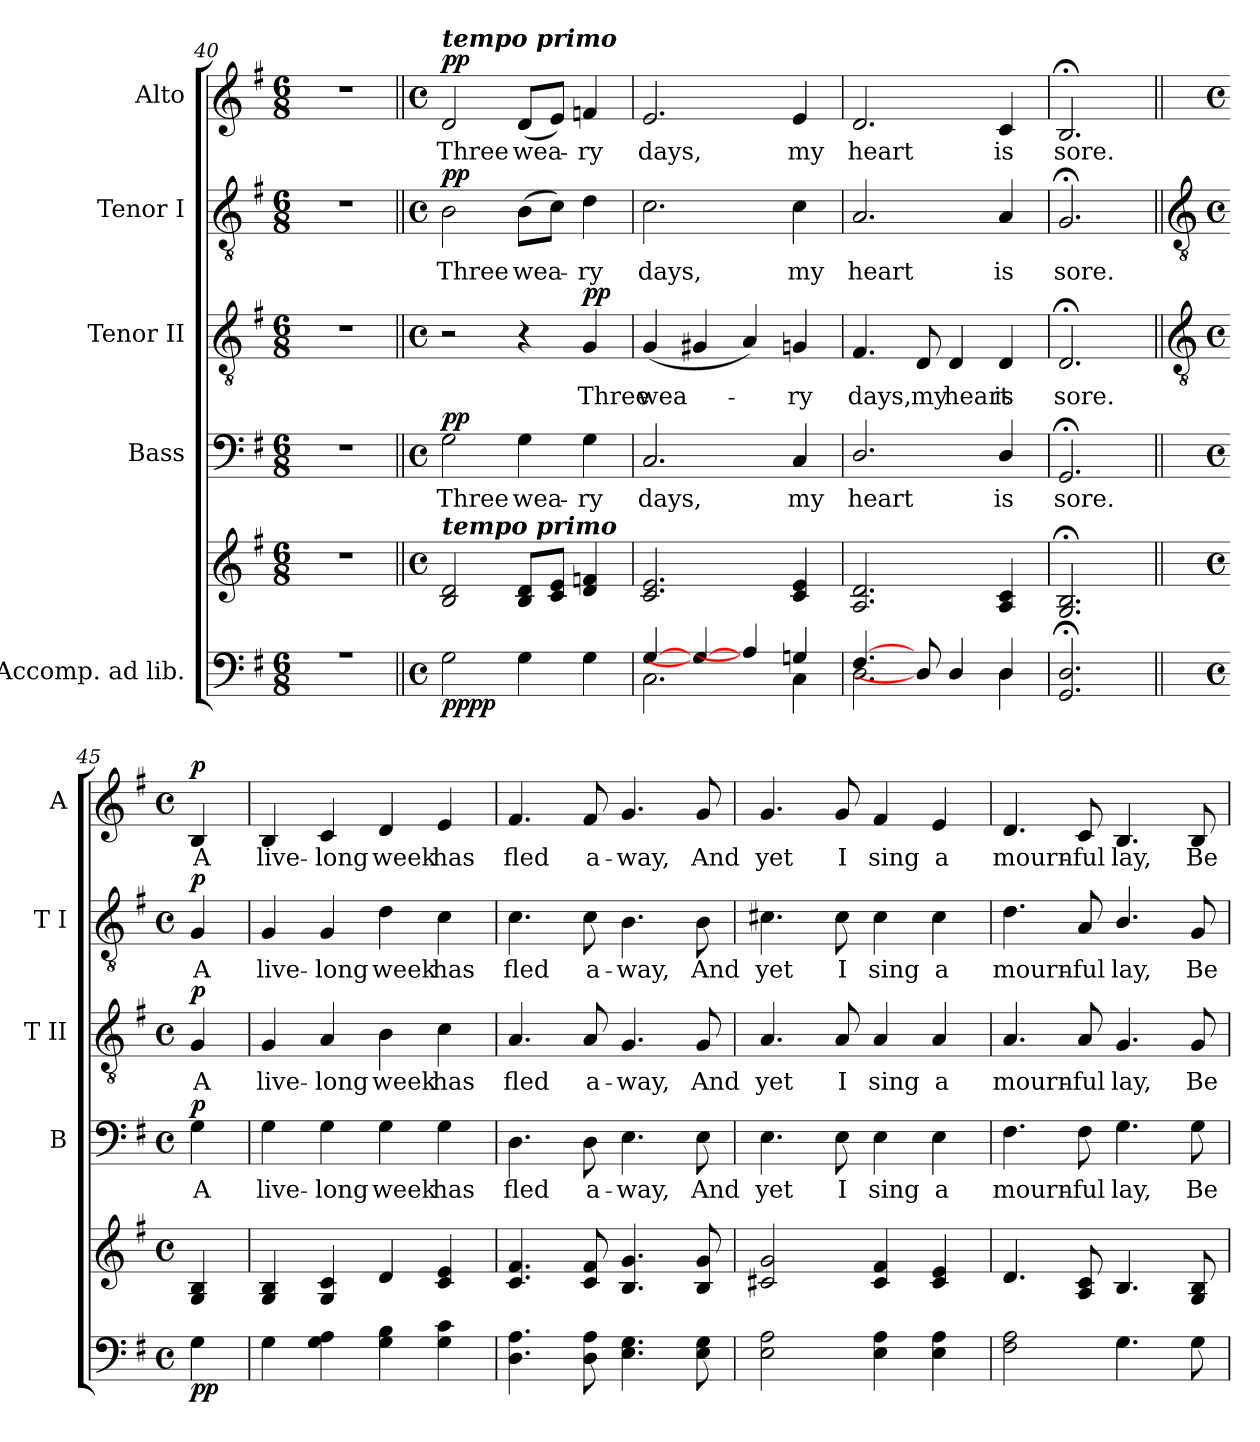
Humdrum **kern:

**kern	**kern	**dynam	**kern	**text	**dynam	**kern	**text	**dynam	**kern	**text	**dynam	**kern	**text	**dynam
*part5	*part5	*part5	*part4	*part4	*part4	*part3	*part3	*part3	*part2	*part2	*part2	*part1	*part1	*part1
*staff6	*staff5	*staff5/6	*staff4	*staff4	*staff4	*staff3	*staff3	*staff3	*staff2	*staff2	*staff2	*staff1	*staff1	*staff1
*I"Accomp. ad lib.	*	*	*I"Bass	*	*	*I"Tenor II	*	*	*I"Tenor I	*	*	*I"Alto	*	*
*	*	*	*I'B	*	*	*I'T II	*	*	*I'T I	*	*	*I'A	*	*
*clefF4	*clefG2	*	*clefF4	*	*	*clefGv2	*	*	*clefGv2	*	*	*clefG2	*	*
*k[f#]	*k[f#]	*	*k[f#]	*	*	*k[f#]	*	*	*k[f#]	*	*	*k[f#]	*	*
*G:	*G:	*	*G:	*	*	*G:	*	*	*G:	*	*	*G:	*	*
*M6/8	*M6/8	*	*M6/8	*	*	*M6/8	*	*	*M6/8	*	*	*M6/8	*	*
=40	=40	=40	=40	=40	=40	=40	=40	=40	=40	=40	=40	=40	=40	=40
*^	*	*	*	*	*	*	*	*	*	*	*	*	*	*
!LO:N:vis=1	!LO:N:vis=1	!LO:N:vis=1	!	!LO:N:vis=1	!	!	!LO:N:vis=1	!	!	!LO:N:vis=1	!	!	!LO:N:vis=1	!	!
2.r	2.ryy	2.r	.	2.r	.	.	2.r	.	.	2.r	.	.	2.r	.	.
=41||	=41||	=41||	=41||	=41||	=41||	=41||	=41||	=41||	=41||	=41||	=41||	=41||	=41||	=41||	=41||
*M4/4	*	*M4/4	*	*M4/4	*	*	*M4/4	*	*	*M4/4	*	*	*M4/4	*	*
*met(c)	*	*met(c)	*	*met(c)	*	*	*met(c)	*	*	*met(c)	*	*	*met(c)	*	*
!	!	!	!	!	!	!	!	!	!	!	!	!	!LO:TX:a:Bi:t=tempo primo	!	!
!	!	!LO:TX:a:Bi:t=tempo primo	!	!	!	!	!	!	!	!	!	!	!	!	!
!	!	!	!LO:DY:b=2	!	!LO:LY:b	!	!	!	!	!	!LO:LY:b	!	!	!LO:LY:b	!
!	!	!	!LO:DY:n=1:b	!	!	!LO:DY:b	!	!	!	!	!	!LO:DY:b	!	!	!LO:DY:b
2G\	1ryy	2B 2d	pp pp	2G	Three	pp	2r	.	.	2B	Three	pp	2d	Three	pp
!	!	!	!	!	!LO:LY:b	!	!	!	!	!	!LO:LY:b	!	!	!LO:LY:b	!
4G\	.	8B 8dL	.	4G	wea-	.	4r	.	.	(>8BL	wea-	.	(<8dL	wea-	.
.	.	8c 8eJ	.	.	.	.	.	.	.	8cJ)	.	.	8eJ)	.	.
!	!	!	!	!	!LO:LY:b	!	!	!LO:LY:b	!LO:DY:b	!	!LO:LY:b	!	!	!LO:LY:b	!
4G\	.	4d 4fn	.	4G	-ry	.	4G	Three	pp	4d	ry	.	4fn	ry	.
=42	=42	=42	=42	=42	=42	=42	=42	=42	=42	=42	=42	=42	=42	=42	=42
!	!	!	!	!	!LO:LY:b	!	!	!LO:LY:b	!	!	!LO:LY:b	!	!	!LO:LY:b	!
[4G/	2.C\	2.c 2.e	.	2.C	days,	.	(<4G	wea-	.	2.c	days,	.	2.e	days,	.
4G#/_	.	.	.	.	.	.	4G#X	.	.	.	.	.	.	.	.
4A/]	.	.	.	.	.	.	4A)	.	.	.	.	.	.	.	.
!	!	!	!	!	!LO:LY:b	!	!	!LO:LY:b	!	!	!LO:LY:b	!	!	!LO:LY:b	!
4Gn/	4C\	4c 4e	.	4C	my	.	4Gn	ry	.	4c	my	.	4e	my	.
=43	=43	=43	=43	=43	=43	=43	=43	=43	=43	=43	=43	=43	=43	=43	=43
!	!	!	!	!	!LO:LY:b	!	!	!LO:LY:b	!	!	!LO:LY:b	!	!	!LO:LY:b	!
[4.F#/	2.D\	2.A 2.d	.	2.D/	heart	.	4.F#	days,	.	2.A	heart	.	2.d	heart	.
!	!	!	!	!	!	!	!	!LO:LY:b	!	!	!	!	!	!	!
8D/]	.	.	.	.	.	.	8D	my	.	.	.	.	.	.	.
!	!	!	!	!	!	!	!	!LO:LY:b	!	!	!	!	!	!	!
4D/	.	.	.	.	.	.	4D	heart	.	.	.	.	.	.	.
!	!	!	!	!	!LO:LY:b	!	!	!LO:LY:b	!	!	!LO:LY:b	!	!	!LO:LY:b	!
4D/	4D\	4A 4c	.	4D/	is	.	4D	is	.	4A	is	.	4c	is	.
=44	=44	=44	=44	=44	=44	=44	=44	=44	=44	=44	=44	=44	=44	=44	=44
!	!	!	!	!	!LO:LY:b	!	!	!LO:LY:b	!	!	!LO:LY:b	!	!	!LO:LY:b	!
2.GG/;< 2.D/;<	2.ryy	2.G;< 2.B;<	.	2.GG;<	sore.	.	2.D;<	sore.	.	2.G;<	sore.	.	2.B;<	sore.	.
*v	*v	*	*	*	*	*	*	*	*	*	*	*	*	*	*
!!LO:LB:g=z
=45||	=45||	=45||	=45||	=45||	=45||	=45||	=45||	=45||	=45||	=45||	=45||	=45||	=45||	=45||
*	*	*	*	*	*	*clefGv2	*	*	*clefGv2	*	*	*	*	*
*M4/4	*M4/4	*	*M4/4	*	*	*M4/4	*	*	*M4/4	*	*	*M4/4	*	*
*met(c)	*met(c)	*	*met(c)	*	*	*met(c)	*	*	*met(c)	*	*	*met(c)	*	*
*^	*	*	*	*	*	*	*	*	*	*	*	*	*	*
!	!	!	!LO:DY:b=2	!	!LO:LY:b	!	!	!LO:LY:b	!	!	!LO:LY:b	!	!	!LO:LY:b	!
!	!	!	!LO:DY:n=1:b	!	!	!LO:DY:b	!	!	!LO:DY:b	!	!	!LO:DY:b	!	!	!LO:DY:b
*v	*v	*	*	*	*	*	*	*	*	*	*	*	*	*	*
4G	4G 4B	p p	4G	A	p	4G	A	p	4G	A	p	4B	A	p
=46	=46	=46	=46	=46	=46	=46	=46	=46	=46	=46	=46	=46	=46	=46
!	!	!	!	!LO:LY:b	!	!	!LO:LY:b	!	!	!LO:LY:b	!	!	!LO:LY:b	!
4G	4G 4B	.	4G	live-	.	4G	live-	.	4G	live-	.	4B	live-	.
!	!	!	!	!LO:LY:b	!	!	!LO:LY:b	!	!	!LO:LY:b	!	!	!LO:LY:b	!
4G 4A	4G 4c	.	4G	-long	.	4A	-long	.	4G	-long	.	4c	-long	.
!	!	!	!	!LO:LY:b	!	!	!LO:LY:b	!	!	!LO:LY:b	!	!	!LO:LY:b	!
4G 4B	4d	.	4G	week	.	4B	week	.	4d	week	.	4d	week	.
!	!	!	!	!LO:LY:b	!	!	!LO:LY:b	!	!	!LO:LY:b	!	!	!LO:LY:b	!
4G 4c	4c 4e	.	4G	has	.	4c	has	.	4c	has	.	4e	has	.
=47	=47	=47	=47	=47	=47	=47	=47	=47	=47	=47	=47	=47	=47	=47
!	!	!	!	!LO:LY:b	!	!	!LO:LY:b	!	!	!LO:LY:b	!	!	!LO:LY:b	!
4.D 4.A	4.c 4.f#	.	4.D	fled	.	4.A	fled	.	4.c	fled	.	4.f#	fled	.
!	!	!	!	!LO:LY:b	!	!	!LO:LY:b	!	!	!LO:LY:b	!	!	!LO:LY:b	!
8D 8A	8c 8f#	.	8D	a-	.	8A	a-	.	8c	a-	.	8f#	a-	.
!	!	!	!	!LO:LY:b	!	!	!LO:LY:b	!	!	!LO:LY:b	!	!	!LO:LY:b	!
4.E 4.G	4.B 4.g	.	4.E	-way,	.	4.G	-way,	.	4.B	-way,	.	4.g	-way,	.
!	!	!	!	!LO:LY:b	!	!	!LO:LY:b	!	!	!LO:LY:b	!	!	!LO:LY:b	!
8E 8G	8B 8g	.	8E	And	.	8G	And	.	8B	And	.	8g	And	.
=48	=48	=48	=48	=48	=48	=48	=48	=48	=48	=48	=48	=48	=48	=48
!	!	!	!	!LO:LY:b	!	!	!LO:LY:b	!	!	!LO:LY:b	!	!	!LO:LY:b	!
2E 2A	2c#X 2g	.	4.E	yet	.	4.A	yet	.	4.c#X	yet	.	4.g	yet	.
!	!	!	!	!LO:LY:b	!	!	!LO:LY:b	!	!	!LO:LY:b	!	!	!LO:LY:b	!
.	.	.	8E	I	.	8A	I	.	8c#	I	.	8g	I	.
!	!	!	!	!LO:LY:b	!	!	!LO:LY:b	!	!	!LO:LY:b	!	!	!LO:LY:b	!
4E 4A	4c# 4f#	.	4E	sing	.	4A	sing	.	4c#	sing	.	4f#	sing	.
!	!	!	!	!LO:LY:b	!	!	!LO:LY:b	!	!	!LO:LY:b	!	!	!LO:LY:b	!
4E 4A	4c# 4e	.	4E	a	.	4A	a	.	4c#	a	.	4e	a	.
=49	=49	=49	=49	=49	=49	=49	=49	=49	=49	=49	=49	=49	=49	=49
!	!	!	!	!LO:LY:b	!	!	!LO:LY:b	!	!	!LO:LY:b	!	!	!LO:LY:b	!
2F# 2A	4.d	.	4.F#	mourn-	.	4.A	mourn-	.	4.d	mourn-	.	4.d	mourn-	.
!	!	!	!	!LO:LY:b	!	!	!LO:LY:b	!	!	!LO:LY:b	!	!	!LO:LY:b	!
.	8A 8c	.	8F#	-ful	.	8A	-ful	.	8A	-ful	.	8c	-ful	.
!	!	!	!	!LO:LY:b	!	!	!LO:LY:b	!	!	!LO:LY:b	!	!	!LO:LY:b	!
4.G	4.B/	.	4.G	lay,	.	4.G	lay,	.	4.B/	lay,	.	4.B	lay,	.
!	!	!	!	!LO:LY:b	!	!	!LO:LY:b	!	!	!LO:LY:b	!	!	!LO:LY:b	!
8G	8G 8B	.	8G	Be-	.	8G	Be-	.	8G	Be-	.	8B	Be-	.
=	=	=	=	=	=	=	=	=	=	=	=	=	=	=
*-	*-	*-	*-	*-	*-	*-	*-	*-	*-	*-	*-	*-	*-	*-
